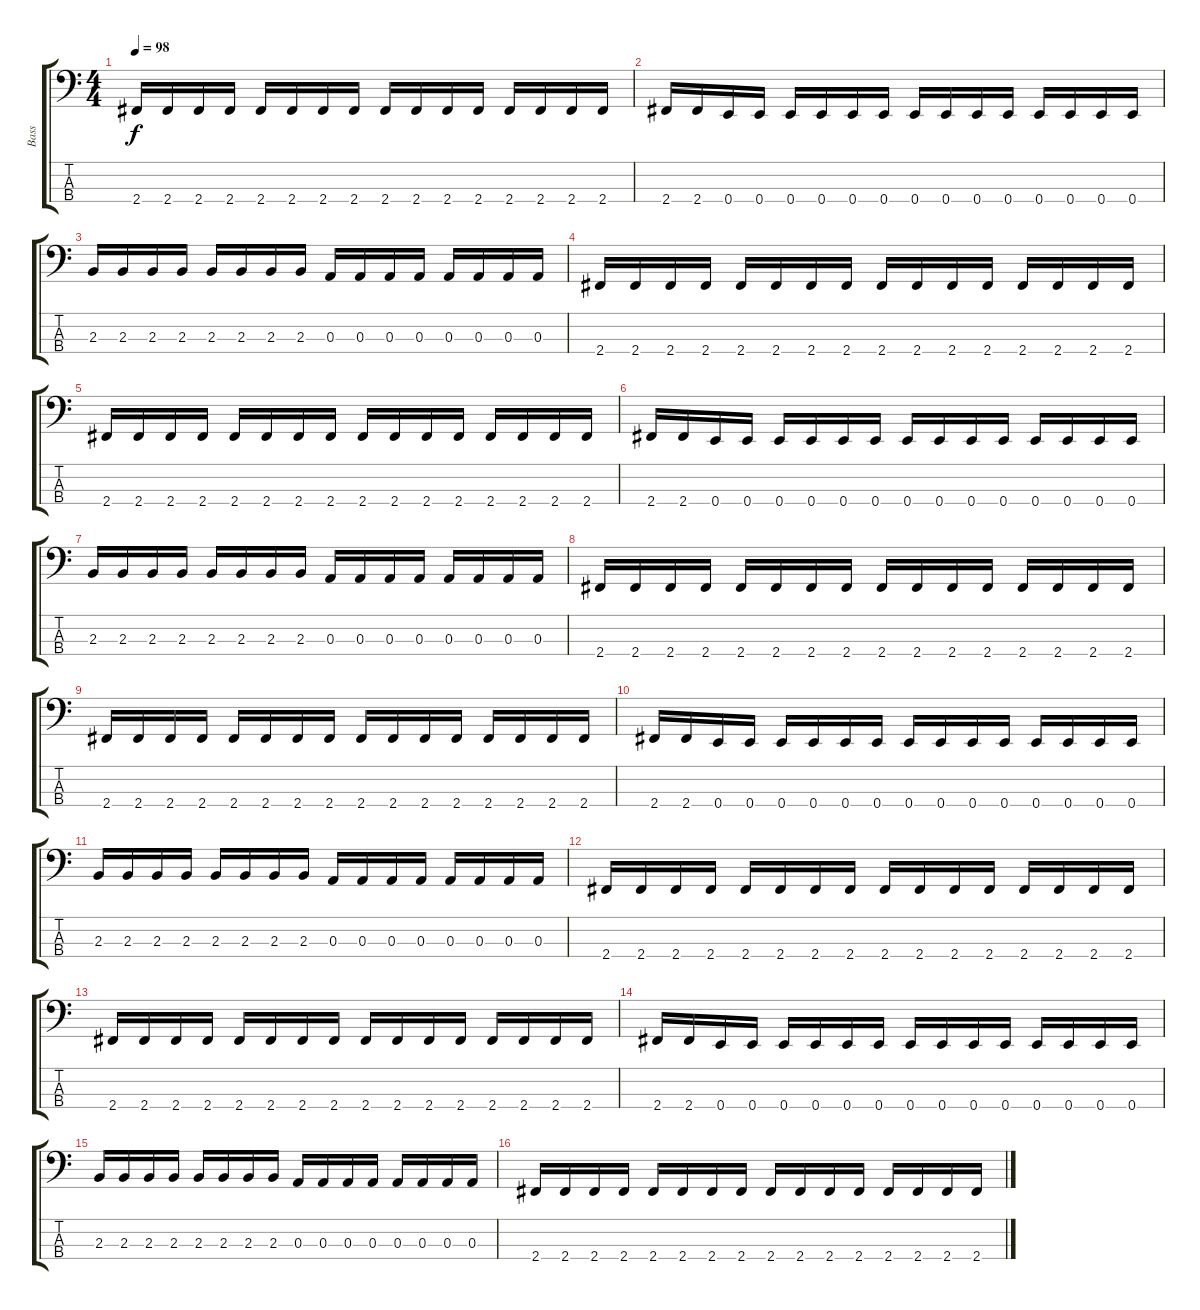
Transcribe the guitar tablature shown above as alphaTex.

\track ("Bass" "Bass") {instrument electricbasspick}
\staff {score tabs}
\tuning (G2 D2 A1 E1) {hide}
\ts (4 4)
\tempo 98
\clef f4
\ks c
2.4.16{dy f} 2.4.16 2.4.16 2.4.16 2.4.16 2.4.16 2.4.16 2.4.16 2.4.16 2.4.16 2.4.16 2.4.16 2.4.16 2.4.16 2.4.16 2.4.16 |
2.4.16 2.4.16 0.4.16 0.4.16 0.4.16 0.4.16 0.4.16 0.4.16 0.4.16 0.4.16 0.4.16 0.4.16 0.4.16 0.4.16 0.4.16 0.4.16 |
2.3.16 2.3.16 2.3.16 2.3.16 2.3.16 2.3.16 2.3.16 2.3.16 0.3.16 0.3.16 0.3.16 0.3.16 0.3.16 0.3.16 0.3.16 0.3.16 |
2.4.16 2.4.16 2.4.16 2.4.16 2.4.16 2.4.16 2.4.16 2.4.16 2.4.16 2.4.16 2.4.16 2.4.16 2.4.16 2.4.16 2.4.16 2.4.16 |
2.4.16 2.4.16 2.4.16 2.4.16 2.4.16 2.4.16 2.4.16 2.4.16 2.4.16 2.4.16 2.4.16 2.4.16 2.4.16 2.4.16 2.4.16 2.4.16 |
2.4.16 2.4.16 0.4.16 0.4.16 0.4.16 0.4.16 0.4.16 0.4.16 0.4.16 0.4.16 0.4.16 0.4.16 0.4.16 0.4.16 0.4.16 0.4.16 |
2.3.16 2.3.16 2.3.16 2.3.16 2.3.16 2.3.16 2.3.16 2.3.16 0.3.16 0.3.16 0.3.16 0.3.16 0.3.16 0.3.16 0.3.16 0.3.16 |
2.4.16 2.4.16 2.4.16 2.4.16 2.4.16 2.4.16 2.4.16 2.4.16 2.4.16 2.4.16 2.4.16 2.4.16 2.4.16 2.4.16 2.4.16 2.4.16 |
2.4.16 2.4.16 2.4.16 2.4.16 2.4.16 2.4.16 2.4.16 2.4.16 2.4.16 2.4.16 2.4.16 2.4.16 2.4.16 2.4.16 2.4.16 2.4.16 |
2.4.16 2.4.16 0.4.16 0.4.16 0.4.16 0.4.16 0.4.16 0.4.16 0.4.16 0.4.16 0.4.16 0.4.16 0.4.16 0.4.16 0.4.16 0.4.16 |
2.3.16 2.3.16 2.3.16 2.3.16 2.3.16 2.3.16 2.3.16 2.3.16 0.3.16 0.3.16 0.3.16 0.3.16 0.3.16 0.3.16 0.3.16 0.3.16 |
2.4.16 2.4.16 2.4.16 2.4.16 2.4.16 2.4.16 2.4.16 2.4.16 2.4.16 2.4.16 2.4.16 2.4.16 2.4.16 2.4.16 2.4.16 2.4.16 |
2.4.16 2.4.16 2.4.16 2.4.16 2.4.16 2.4.16 2.4.16 2.4.16 2.4.16 2.4.16 2.4.16 2.4.16 2.4.16 2.4.16 2.4.16 2.4.16 |
2.4.16 2.4.16 0.4.16 0.4.16 0.4.16 0.4.16 0.4.16 0.4.16 0.4.16 0.4.16 0.4.16 0.4.16 0.4.16 0.4.16 0.4.16 0.4.16 |
2.3.16 2.3.16 2.3.16 2.3.16 2.3.16 2.3.16 2.3.16 2.3.16 0.3.16 0.3.16 0.3.16 0.3.16 0.3.16 0.3.16 0.3.16 0.3.16 |
2.4.16 2.4.16 2.4.16 2.4.16 2.4.16 2.4.16 2.4.16 2.4.16 2.4.16 2.4.16 2.4.16 2.4.16 2.4.16 2.4.16 2.4.16 2.4.16
